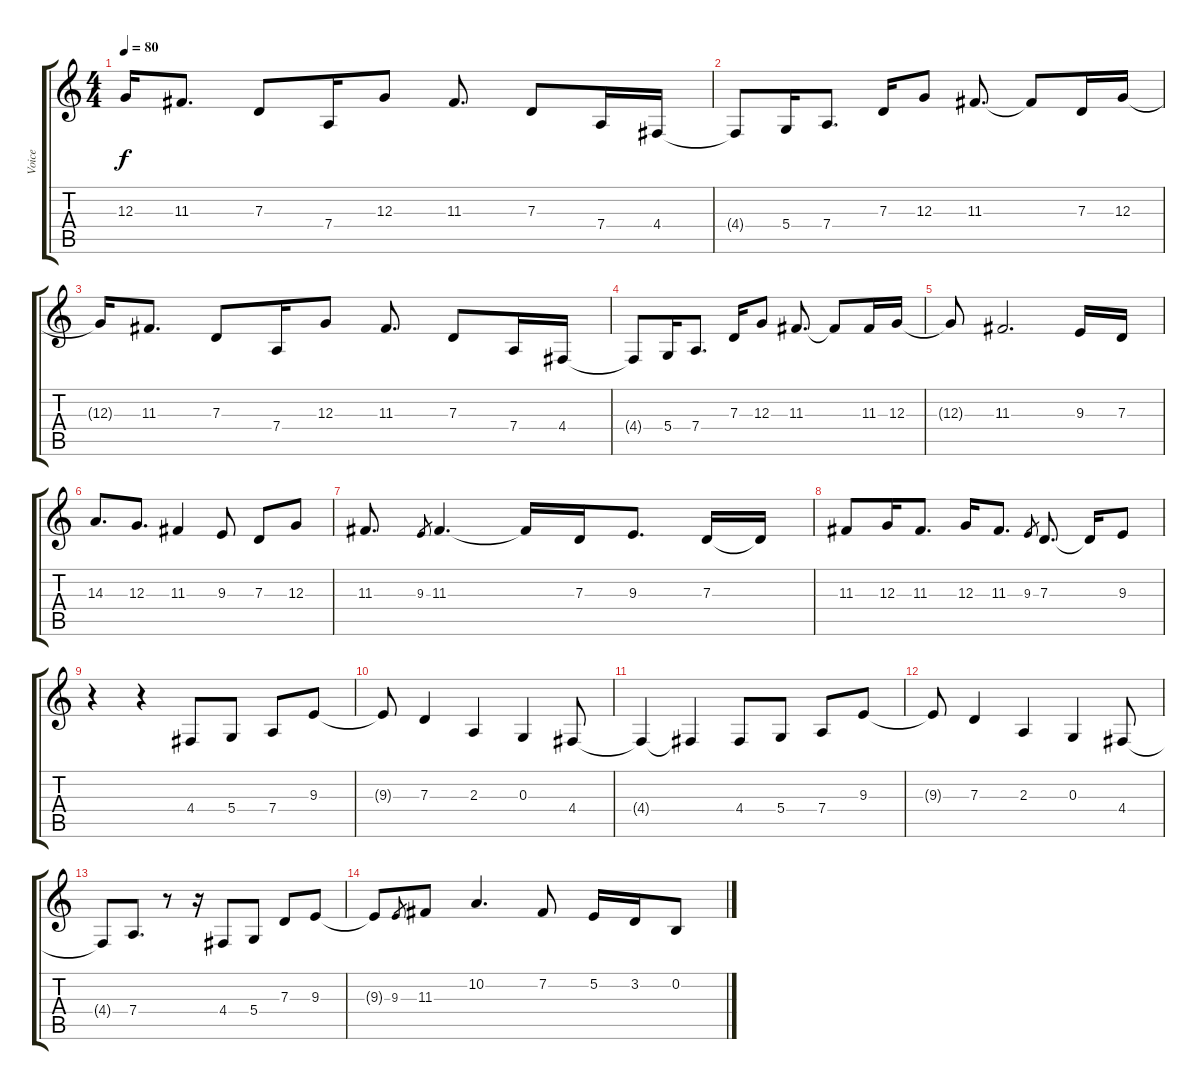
\track ("Voice" "Voice") {mute instrument oboe}
\staff {score tabs}
\tuning (E4 B3 G3 D3 A2 E2) {hide}
\ts (4 4)
\tempo 80
\clef g2
\ks c
12.3{t}.16{dy f} 11.3.8{d} 7.3.8 7.4.16 12.3.8 11.3.8{d} 7.3.8 7.4.16 4.4.16 |
4.4{t}.8 5.4.16 7.4.8{d} 7.3.16 12.3.8 11.3.8{d} 11.3{t}.8 7.3.16 12.3.16 |
12.3{t}.16 11.3.8{d} 7.3.8 7.4.16 12.3.8 11.3.8{d} 7.3.8 7.4.16 4.4.16 |
4.4{t}.8 5.4.16 7.4.8{d} 7.3.16 12.3.8 11.3.8{d} 11.3{t}.8 11.3.16 12.3.16 |
12.3{t}.8 11.3.2{d} 9.3.16 7.3.16 |
14.3.8{d} 12.3.8{d} 11.3.4 9.3.8 7.3.8 12.3.8 |
11.3.8{d} 9.3.8{gr} 11.3.4{d} 11.3{t}.16 7.3.16 9.3.8{d} 7.3.16 7.3{t}.16 |
11.3.8 12.3.16 11.3.8{d} 12.3.16 11.3.8{d} 9.3.8{gr} 7.3.8{d} 7.3{t}.16 9.3.8 |
r.4 r.4 4.4.8 5.4.8 7.4.8 9.3.8 |
9.3{t}.8 7.3.4 2.3.4 0.3.4 4.4.8 |
4.4{t}.4 4.4{t}.4 4.4.8 5.4.8 7.4.8 9.3.8 |
9.3{t}.8 7.3.4 2.3.4 0.3.4 4.4.8 |
4.4{t}.8 7.4.8{d} r.8 r.16 4.4.8 5.4.8 7.3.8 9.3.8 |
9.3{t}.8 9.3.8{gr} 11.3.8 10.2.4{d} 7.2.8 5.2.16 3.2.16 0.2.8
